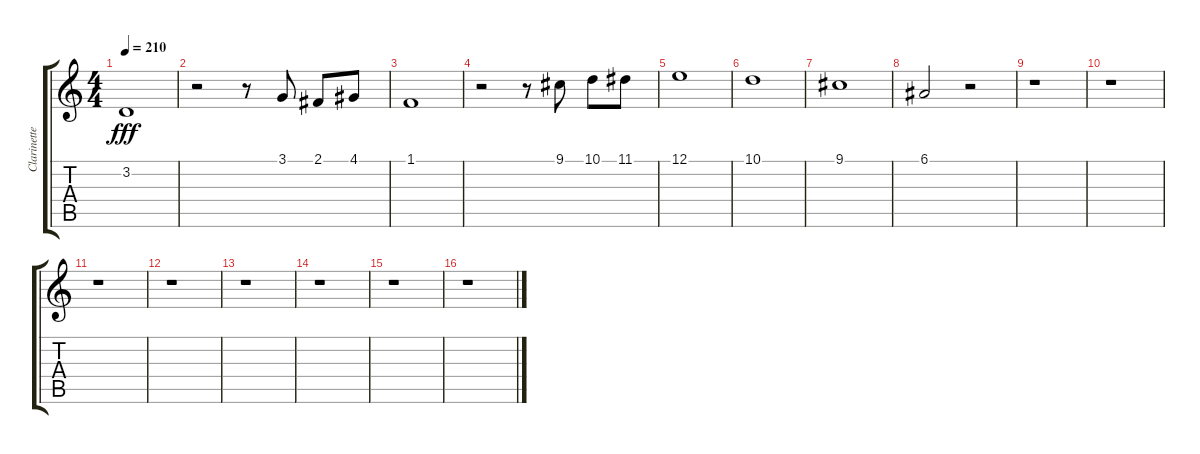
\track ("Clarinette" "Clarinette") {instrument clarinet}
\staff {score tabs}
\tuning (E4 B3 G3 D3 A2 E2) {hide}
\ts (4 4)
\tempo 210
\clef g2
\ks c
3.2.1{dy fff} |
r.2 r.8 3.1.8 2.1.8 4.1.8 |
1.1.1 |
r.2 r.8 9.1.8 10.1.8 11.1.8 |
12.1.1 |
10.1.1 |
9.1.1 |
6.1.2 r.2 |
r.1 |
r.1 |
r.1 |
r.1 |
r.1 |
r.1 |
r.1 |
r.1
